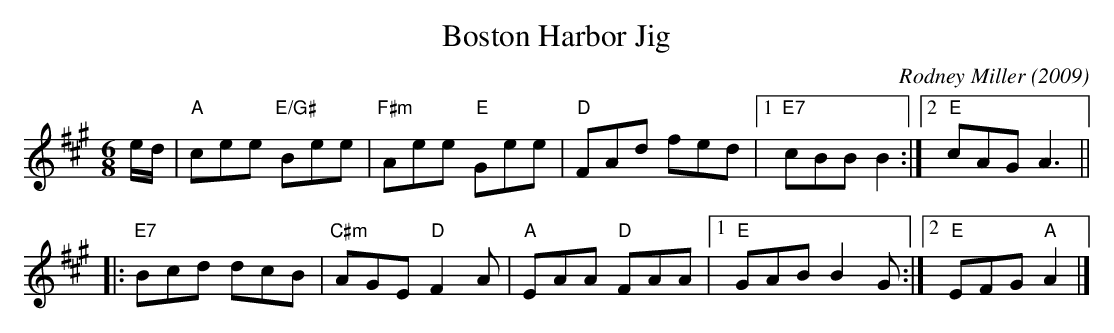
X:1
T: Boston Harbor Jig
C: Rodney Miller (2009)
M: 6/8
L: 1/8
K: A
e/d/ |\
"A"cee "E/G#"Bee | "F#m"Aee "E"Gee |\
"D"FAd fed |1 "E7"cBB B2 :|2 "E"cAG A3 ||
|:\
"E7"Bcd dcB | "C#m"AGE "D"F2A |\
"A"EAA "D"FAA |1 "E"GAB B2G :|2 "E"EFG "A"A2 |]
